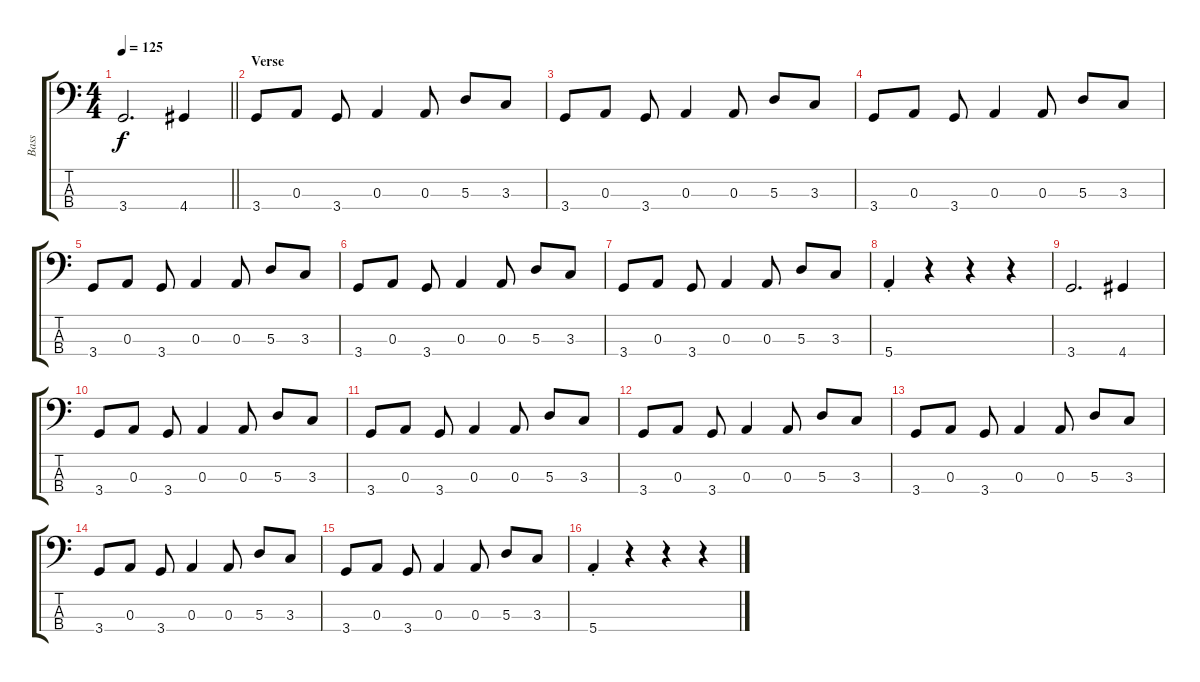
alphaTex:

\track ("Bass" "Bass") {instrument electricbasspick}
\staff {score tabs}
\tuning (G2 D2 A1 E1) {hide}
\ts (4 4)
\tempo 125
\clef f4
\barLineRight lightlight
\ks c
3.4.2{d dy f} 4.4.4 |
\section ("" "Verse")
3.4.8 0.3.8 3.4.8 0.3.4 0.3.8 5.3.8 3.3.8 |
3.4.8 0.3.8 3.4.8 0.3.4 0.3.8 5.3.8 3.3.8 |
3.4.8 0.3.8 3.4.8 0.3.4 0.3.8 5.3.8 3.3.8 |
3.4.8 0.3.8 3.4.8 0.3.4 0.3.8 5.3.8 3.3.8 |
3.4.8 0.3.8 3.4.8 0.3.4 0.3.8 5.3.8 3.3.8 |
3.4.8 0.3.8 3.4.8 0.3.4 0.3.8 5.3.8 3.3.8 |
5.4{st}.4 r.4 r.4 r.4 |
3.4.2{d} 4.4.4 |
3.4.8 0.3.8 3.4.8 0.3.4 0.3.8 5.3.8 3.3.8 |
3.4.8 0.3.8 3.4.8 0.3.4 0.3.8 5.3.8 3.3.8 |
3.4.8 0.3.8 3.4.8 0.3.4 0.3.8 5.3.8 3.3.8 |
3.4.8 0.3.8 3.4.8 0.3.4 0.3.8 5.3.8 3.3.8 |
3.4.8 0.3.8 3.4.8 0.3.4 0.3.8 5.3.8 3.3.8 |
3.4.8 0.3.8 3.4.8 0.3.4 0.3.8 5.3.8 3.3.8 |
5.4{st}.4 r.4 r.4 r.4
